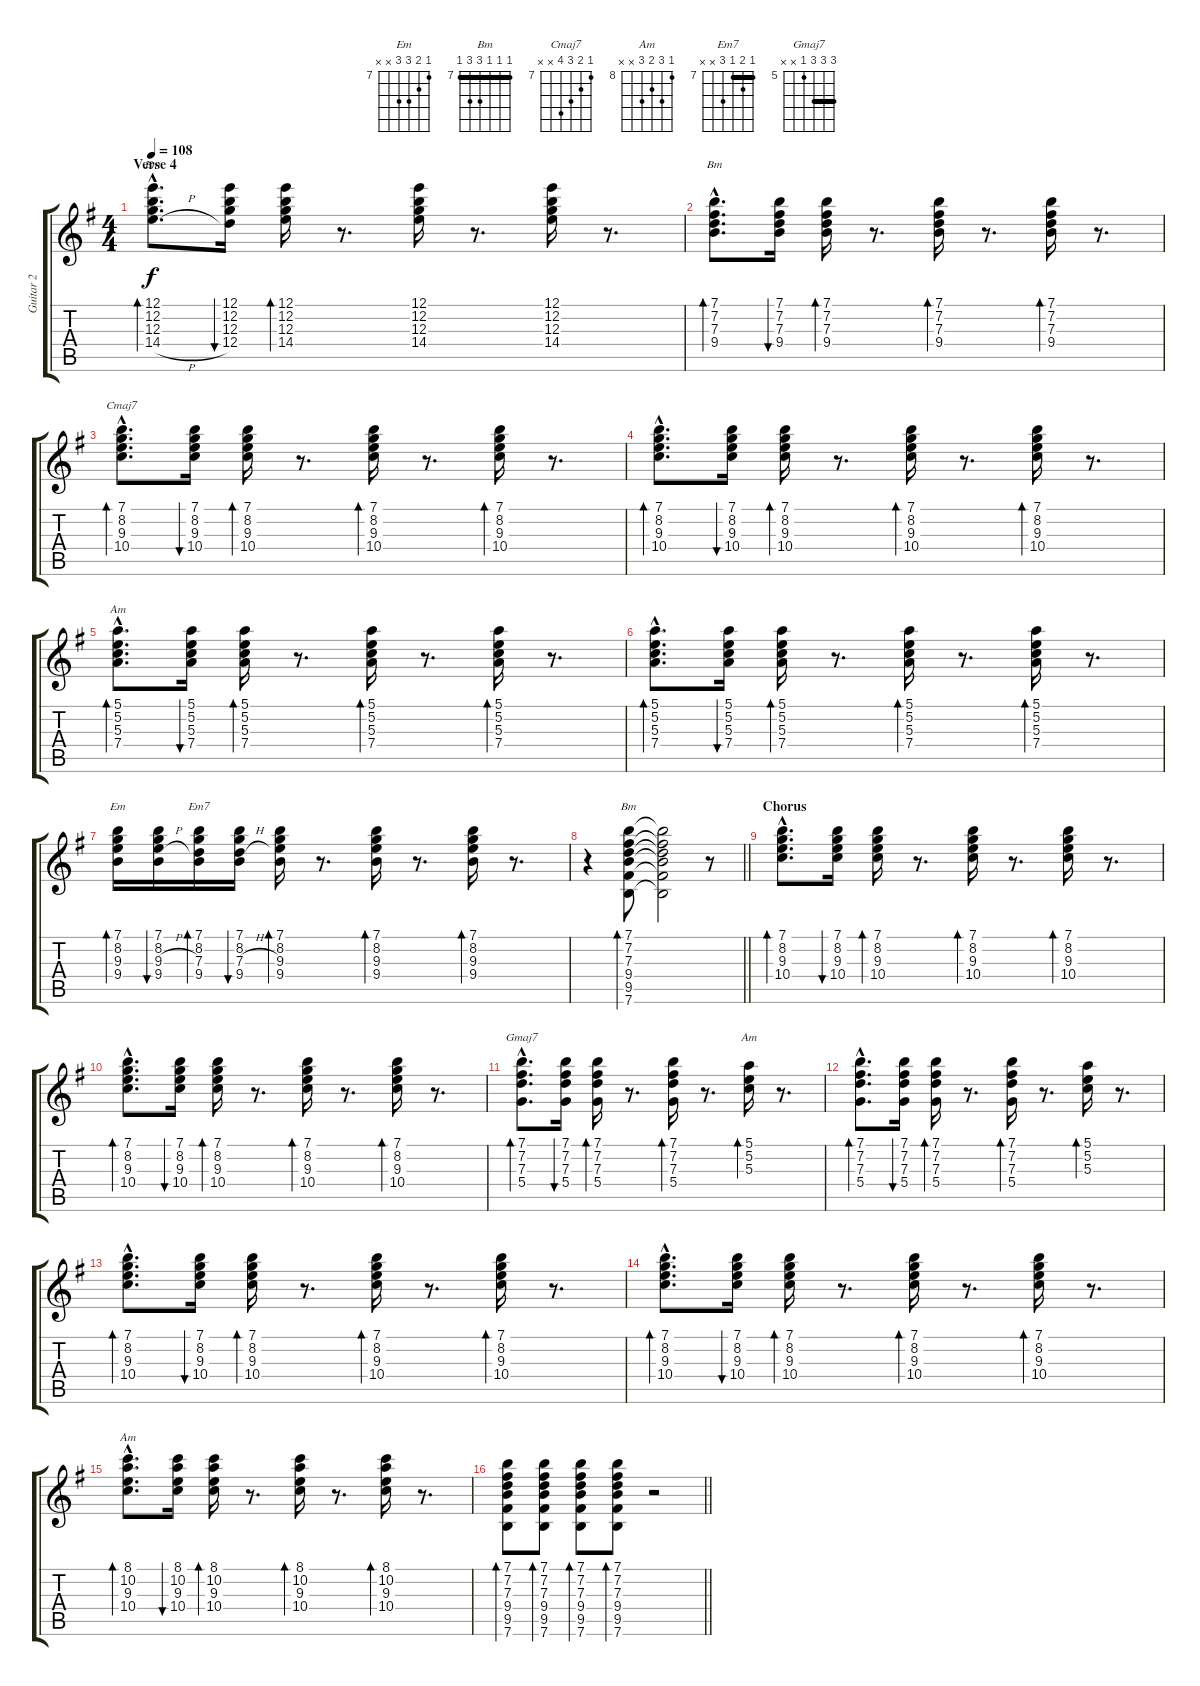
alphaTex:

\track ("Guitar 2" "Guitar 2") {instrument overdrivenguitar}
\staff {score tabs}
\tuning (E4 B3 G3 D3 A2 E2) {hide}
\chord ("Em" 12 12 12 14 x x) {firstfret 12 barre 12}
\chord ("Bm" 7 7 7 9 x x) {firstfret 7 barre 7}
\chord ("Cmaj7" 7 8 9 10 x x) {firstfret 7}
\chord ("Am" 5 5 5 7 x x) {firstfret 5 barre 5}
\chord ("Em" 7 8 9 9 x x) {firstfret 7}
\chord ("Em7" 7 8 7 9 x x) {firstfret 7 barre 7}
\chord ("Bm" 7 7 7 9 9 7) {firstfret 7 barre 7}
\chord ("Gmaj7" 7 7 7 5 x x) {firstfret 5 barre 7}
\chord ("Am" 5 5 5 x x x) {barre 5}
\chord ("Am" 8 10 9 10 x x) {firstfret 8}
\ts (4 4)
\section ("" "Verse 4")
\tempo 108
\clef g2
\ks g
(12.1{hac} 12.2{hac} 12.3{hac} 14.4{h hac}).8{d bd 30 ch "Em" dy f volume 9} (12.1 12.2 12.3 12.4).16{bu 30} (12.1 12.2 12.3 14.4).16{bd 30} r.8{d} (12.1 12.2 12.3 14.4).16 r.8{d} (12.1 12.2 12.3 14.4).16 r.8{d} |
(7.1{hac} 7.2{hac} 7.3{hac} 9.4{hac}).8{d bd 30 ch "Bm"} (7.1 7.2 7.3 9.4).16{bu 30} (7.1 7.2 7.3 9.4).16{bd 30} r.8{d} (7.1 7.2 7.3 9.4).16{bd 30} r.8{d} (7.1 7.2 7.3 9.4).16{bd 30} r.8{d} |
(7.1{hac} 8.2{hac} 9.3{hac} 10.4{hac}).8{d bd 30 ch "Cmaj7"} (7.1 8.2 9.3 10.4).16{bu 30} (7.1 8.2 9.3 10.4).16{bd 30} r.8{d} (7.1 8.2 9.3 10.4).16{bd 30} r.8{d} (7.1 8.2 9.3 10.4).16{bd 30} r.8{d} |
(7.1{hac} 8.2{hac} 9.3{hac} 10.4{hac}).8{d bd 30} (7.1 8.2 9.3 10.4).16{bu 30} (7.1 8.2 9.3 10.4).16{bd 30} r.8{d} (7.1 8.2 9.3 10.4).16{bd 30} r.8{d} (7.1 8.2 9.3 10.4).16{bd 30} r.8{d} |
(5.1{hac} 5.2{hac} 5.3{hac} 7.4{hac}).8{d bd 30 ch "Am"} (5.1 5.2 5.3 7.4).16{bu 30} (5.1 5.2 5.3 7.4).16{bd 30} r.8{d} (5.1 5.2 5.3 7.4).16{bd 30} r.8{d} (5.1 5.2 5.3 7.4).16{bd 30} r.8{d} |
(5.1{hac} 5.2{hac} 5.3{hac} 7.4{hac}).8{d bd 30} (5.1 5.2 5.3 7.4).16{bu 30} (5.1 5.2 5.3 7.4).16{bd 30} r.8{d} (5.1 5.2 5.3 7.4).16{bd 30} r.8{d} (5.1 5.2 5.3 7.4).16{bd 30} r.8{d} |
(7.1 8.2 9.3 9.4).16{bd 30 ch "Em"} (7.1 8.2 9.3{h} 9.4).16{bu 30} (7.1 8.2 7.3 9.4).16{bd 30 ch "Em7"} (7.1 8.2 7.3{h} 9.4).16{bu 30} (7.1 8.2 9.3 9.4).16{bd 30} r.8{d} (7.1 8.2 9.3 9.4).16{bd 30} r.8{d} (7.1 8.2 9.3 9.4).16{bd 30} r.8{d} |
\barLineRight lightlight
r.4 (7.1 7.2 7.3 9.4 9.5 7.6).8{bd 30 ch "Bm"} (7.1{t} 7.2{t} 7.3{t} 9.4{t} 9.5{t} 7.6{t}).2 r.8 |
\section ("" "Chorus")
(7.1{hac} 8.2{hac} 9.3{hac} 10.4{hac}).8{d bd 30} (7.1 8.2 9.3 10.4).16{bu 30} (7.1 8.2 9.3 10.4).16{bd 30} r.8{d} (7.1 8.2 9.3 10.4).16{bd 30} r.8{d} (7.1 8.2 9.3 10.4).16{bd 30} r.8{d} |
(7.1{hac} 8.2{hac} 9.3{hac} 10.4{hac}).8{d bd 30} (7.1 8.2 9.3 10.4).16{bu 30} (7.1 8.2 9.3 10.4).16{bd 30} r.8{d} (7.1 8.2 9.3 10.4).16{bd 30} r.8{d} (7.1 8.2 9.3 10.4).16{bd 30} r.8{d} |
(7.1{hac} 7.2{hac} 7.3{hac} 5.4{hac}).8{d bd 30 ch "Gmaj7"} (7.1 7.2 7.3 5.4).16{bu 30} (7.1 7.2 7.3 5.4).16{bd 30} r.8{d} (7.1 7.2 7.3 5.4).16{bd 30} r.8{d} (5.1 5.2 5.3).16{bd 30 ch "Am"} r.8{d} |
(7.1{hac} 7.2{hac} 7.3{hac} 5.4{hac}).8{d bd 30} (7.1 7.2 7.3 5.4).16{bu 30} (7.1 7.2 7.3 5.4).16{bd 30} r.8{d} (7.1 7.2 7.3 5.4).16{bd 30} r.8{d} (5.1 5.2 5.3).16{bd 30} r.8{d} |
(7.1{hac} 8.2{hac} 9.3{hac} 10.4{hac}).8{d bd 30} (7.1 8.2 9.3 10.4).16{bu 30} (7.1 8.2 9.3 10.4).16{bd 30} r.8{d} (7.1 8.2 9.3 10.4).16{bd 30} r.8{d} (7.1 8.2 9.3 10.4).16{bd 30} r.8{d} |
(7.1{hac} 8.2{hac} 9.3{hac} 10.4{hac}).8{d bd 30} (7.1 8.2 9.3 10.4).16{bu 30} (7.1 8.2 9.3 10.4).16{bd 30} r.8{d} (7.1 8.2 9.3 10.4).16{bd 30} r.8{d} (7.1 8.2 9.3 10.4).16{bd 30} r.8{d} |
(8.1{hac} 10.2{hac} 9.3{hac} 10.4{hac}).8{d bd 30 ch "Am"} (8.1 10.2 9.3 10.4).16{bu 30} (8.1 10.2 9.3 10.4).16{bd 30} r.8{d} (8.1 10.2 9.3 10.4).16{bd 30} r.8{d} (8.1 10.2 9.3 10.4).16{bd 30} r.8{d} |
\barLineRight lightlight
(7.1 7.2 7.3 9.4 9.5 7.6).8{bd 30} (7.1 7.2 7.3 9.4 9.5 7.6).8{bd 30} (7.1 7.2 7.3 9.4 9.5 7.6).8{bd 30} (7.1 7.2 7.3 9.4 9.5 7.6).8{bd 30} r.2
